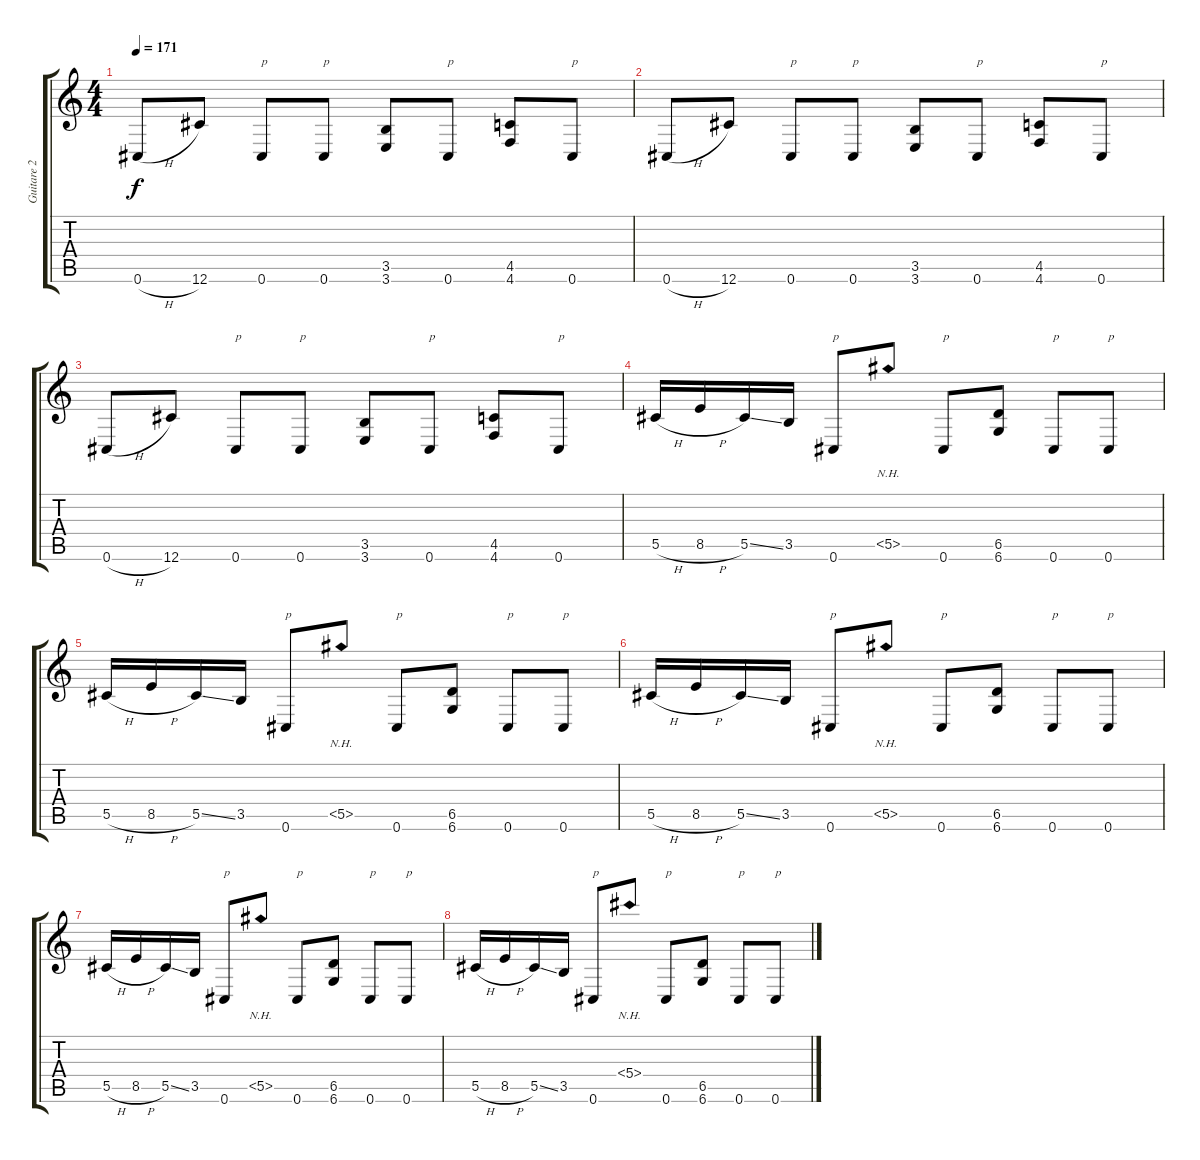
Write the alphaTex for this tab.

\track ("Guitare 2" "Guitare 2") {instrument distortionguitar}
\staff {score tabs}
\tuning (Eb4 Bb3 Gb3 Db3 Ab2 Db2) {hide}
\ts (4 4)
\tempo 171
\clef g2
\ks c
0.6{h}.8{dy f} 12.6.8 0.6.8{txt "p"} 0.6.8{txt "p"} (3.5 3.6).8 0.6.8{txt "p"} (4.5 4.6).8 0.6.8{txt "p"} |
0.6{h}.8 12.6.8 0.6.8{txt "p"} 0.6.8{txt "p"} (3.5 3.6).8 0.6.8{txt "p"} (4.5 4.6).8 0.6.8{txt "p"} |
0.6{h}.8 12.6.8 0.6.8{txt "p"} 0.6.8{txt "p"} (3.5 3.6).8 0.6.8{txt "p"} (4.5 4.6).8 0.6.8{txt "p"} |
5.5{h}.16 8.5{h}.16 5.5{ss}.16 3.5.16 0.6.8{txt "p"} 5.5{nh}.8 0.6.8{txt "p"} (6.5 6.6).8 0.6.8{txt "p"} 0.6.8{txt "p"} |
5.5{h}.16 8.5{h}.16 5.5{ss}.16 3.5.16 0.6.8{txt "p"} 5.5{nh}.8 0.6.8{txt "p"} (6.5 6.6).8 0.6.8{txt "p"} 0.6.8{txt "p"} |
5.5{h}.16 8.5{h}.16 5.5{ss}.16 3.5.16 0.6.8{txt "p"} 5.5{nh}.8 0.6.8{txt "p"} (6.5 6.6).8 0.6.8{txt "p"} 0.6.8{txt "p"} |
5.5{h}.16 8.5{h}.16 5.5{ss}.16 3.5.16 0.6.8{txt "p"} 5.5{nh}.8 0.6.8{txt "p"} (6.5 6.6).8 0.6.8{txt "p"} 0.6.8{txt "p"} |
5.5{h}.16 8.5{h}.16 5.5{ss}.16 3.5.16 0.6.8{txt "p"} 5.4{nh}.8 0.6.8{txt "p"} (6.5 6.6).8 0.6.8{txt "p"} 0.6.8{txt "p"}
